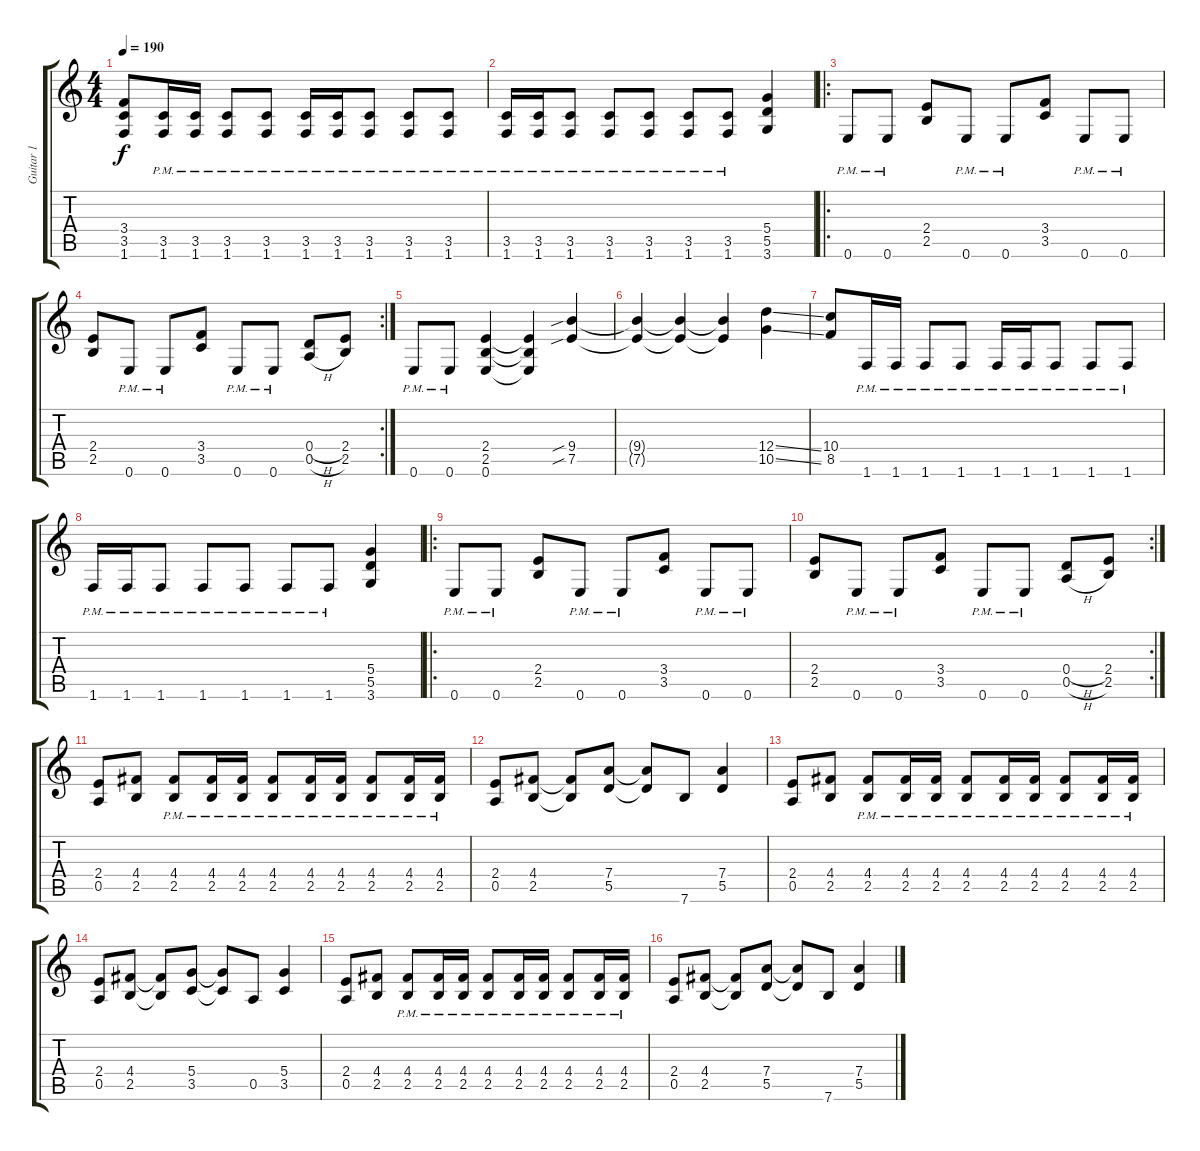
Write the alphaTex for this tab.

\track ("Guitar 1" "Guitar 1") {instrument distortionguitar}
\staff {score tabs}
\tuning (E4 B3 G3 D3 A2 E2) {hide}
\ts (4 4)
\tempo 190
\clef g2
\ks c
(3.4 3.5 1.6).8{dy f} (3.5{pm} 1.6{pm}).16 (3.5{pm} 1.6{pm}).16 (3.5{pm} 1.6{pm}).8 (3.5{pm} 1.6{pm}).8 (3.5{pm} 1.6{pm}).16 (3.5{pm} 1.6{pm}).16 (3.5{pm} 1.6{pm}).8 (3.5{pm} 1.6{pm}).8 (3.5{pm} 1.6{pm}).8 |
(3.5{pm} 1.6{pm}).16 (3.5{pm} 1.6{pm}).16 (3.5{pm} 1.6{pm}).8 (3.5{pm} 1.6{pm}).8 (3.5{pm} 1.6{pm}).8 (3.5{pm} 1.6{pm}).8 (3.5{pm} 1.6{pm}).8 (5.4 5.5 3.6).4 |
\ro
0.6{pm}.8 0.6{pm}.8 (2.4 2.5).8 0.6{pm}.8 0.6{pm}.8 (3.4 3.5).8 0.6{pm}.8 0.6{pm}.8 |
\rc 2
(2.4 2.5).8 0.6{pm}.8 0.6{pm}.8 (3.4 3.5).8 0.6{pm}.8 0.6{pm}.8 (0.4{h} 0.5{h}).8 (2.4 2.5).8 |
0.6{pm}.8 0.6{pm}.8 (2.4 2.5 0.6).4 (2.4{t} 2.5{t} 0.6{t}).4 (9.4{sib} 7.5{sib}).4 |
(9.4{t} 7.5{t}).4 (9.4{t} 7.5{t}).4 (9.4{t} 7.5{t}).4 (12.4{ss} 10.5{ss}).4 |
(10.4 8.5).8 1.6{pm}.16 1.6{pm}.16 1.6{pm}.8 1.6{pm}.8 1.6{pm}.16 1.6{pm}.16 1.6{pm}.8 1.6{pm}.8 1.6{pm}.8 |
1.6{pm}.16 1.6{pm}.16 1.6{pm}.8 1.6{pm}.8 1.6{pm}.8 1.6{pm}.8 1.6{pm}.8 (5.4 5.5 3.6).4 |
\ro
0.6{pm}.8 0.6{pm}.8 (2.4 2.5).8 0.6{pm}.8 0.6{pm}.8 (3.4 3.5).8 0.6{pm}.8 0.6{pm}.8 |
\rc 2
(2.4 2.5).8 0.6{pm}.8 0.6{pm}.8 (3.4 3.5).8 0.6{pm}.8 0.6{pm}.8 (0.4{h} 0.5{h}).8 (2.4 2.5).8 |
(2.4 0.5).8 (4.4 2.5).8 (4.4{pm} 2.5{pm}).8 (4.4{pm} 2.5{pm}).16 (4.4{pm} 2.5{pm}).16 (4.4{pm} 2.5{pm}).8 (4.4{pm} 2.5{pm}).16 (4.4{pm} 2.5{pm}).16 (4.4{pm} 2.5{pm}).8 (4.4{pm} 2.5{pm}).16 (4.4{pm} 2.5{pm}).16 |
(2.4 0.5).8 (4.4 2.5).8 (4.4{t} 2.5{t}).8 (7.4 5.5).8 (7.4{t} 5.5{t}).8 7.6.8 (7.4 5.5).4 |
(2.4 0.5).8 (4.4 2.5).8 (4.4{pm} 2.5{pm}).8 (4.4{pm} 2.5{pm}).16 (4.4{pm} 2.5{pm}).16 (4.4{pm} 2.5{pm}).8 (4.4{pm} 2.5{pm}).16 (4.4{pm} 2.5{pm}).16 (4.4{pm} 2.5{pm}).8 (4.4{pm} 2.5{pm}).16 (4.4{pm} 2.5{pm}).16 |
(2.4 0.5).8 (4.4 2.5).8 (4.4{t} 2.5{t}).8 (5.4 3.5).8 (5.4{t} 3.5{t}).8 0.5.8 (5.4 3.5).4 |
(2.4 0.5).8 (4.4 2.5).8 (4.4{pm} 2.5{pm}).8 (4.4{pm} 2.5{pm}).16 (4.4{pm} 2.5{pm}).16 (4.4{pm} 2.5{pm}).8 (4.4{pm} 2.5{pm}).16 (4.4{pm} 2.5{pm}).16 (4.4{pm} 2.5{pm}).8 (4.4{pm} 2.5{pm}).16 (4.4{pm} 2.5{pm}).16 |
(2.4 0.5).8 (4.4 2.5).8 (4.4{t} 2.5{t}).8 (7.4 5.5).8 (7.4{t} 5.5{t}).8 7.6.8 (7.4 5.5).4
